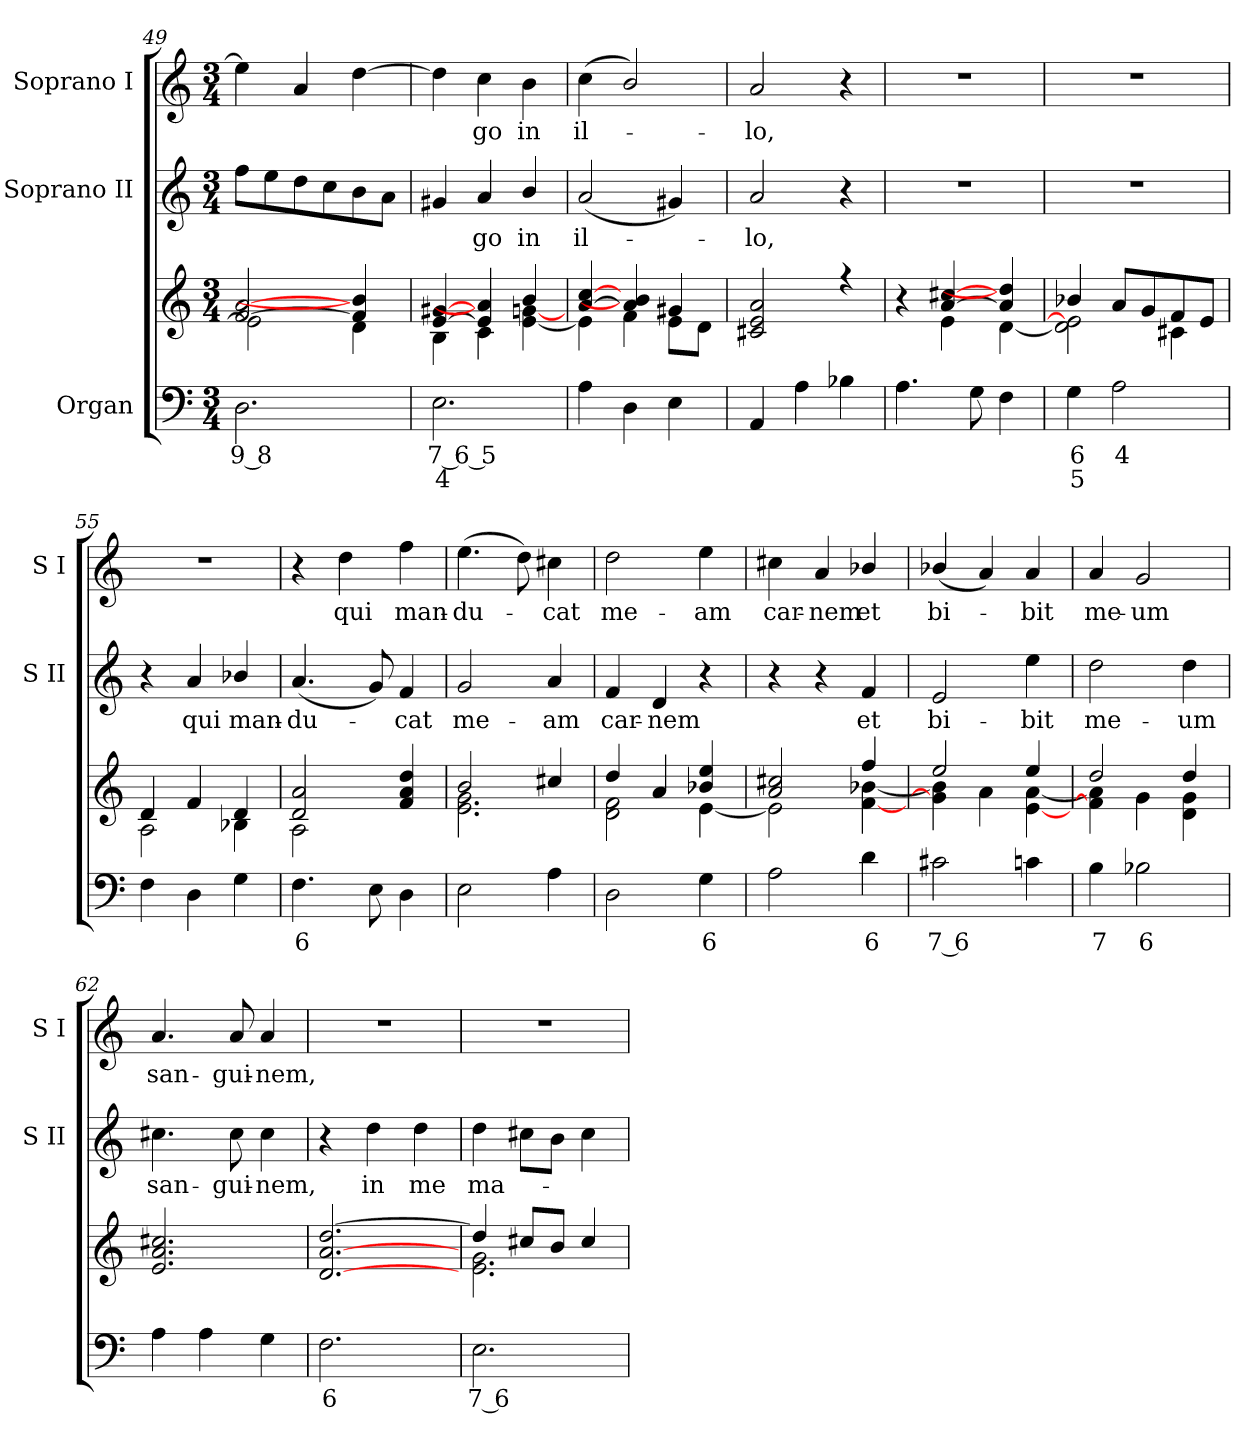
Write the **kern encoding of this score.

**kern	**text	**text	**kern	**kern	**text	**kern	**text
*part3	*part3	*part3	*part3	*part2	*part2	*part1	*part1
*staff4	*staff4	*staff4	*staff3	*staff2	*staff2	*staff1	*staff1
*I"Organ	*	*	*	*I"Soprano II	*	*I"Soprano I	*
*	*	*	*	*I'S II	*	*I'S I	*
!!LO:LB:g=z
*clefF4	*	*	*clefG2	*clefG2	*	*clefG2	*
*k[]	*	*	*k[]	*k[]	*	*k[]	*
*C:	*	*	*C:	*C:	*	*C:	*
*M3/4	*	*	*M3/4	*M3/4	*	*M3/4	*
=49	=49	=49	=49	=49	=49	=49	=49
!	!LO:LY:b	!	!	!	!	!	!
*	*	*	*^	*	*	*	*
2.D	9 8	.	[2f/ [2a/	2e\]	8ffL	.	4ee]	.
.	.	.	.	.	8ee	.	.	.
.	.	.	.	.	8dd	.	4a	.
.	.	.	.	.	8cc	.	.	.
.	.	.	4f/] 4b/]	4d\	8b	.	[4dd	.
.	.	.	.	.	8aJ	.	.	.
=50	=50	=50	=50	=50	=50	=50	=50	=50
!	!LO:LY:b	!LO:LY:b	!	!	!	!	!	!
2.E	7 6 5	4	[4e/ [4g#X/	4B\	4g#X	.	4dd]	.
!	!	!	!	!	!	!LO:LY:b	!	!LO:LY:b
.	.	.	4e/] 4a/]	4c\	4a	go	4cc	go
!	!	!	!	!	!	!LO:LY:b	!	!LO:LY:b
.	.	.	4b/	[4e\ [4g\	4b/	in	4b	in
=51	=51	=51	=51	=51	=51	=51	=51	=51
!	!	!	!	!	!	!LO:LY:b	!	!LO:LY:b
4A	.	.	[4a/ [4cc/	4e\]	(<2a	il-	(<4cc	il-
4D	.	.	4a/] 4b/]	4f\	.	.	2b/)	.
4E	.	.	4g#X/	8e\L	4g#X)	.	.	.
.	.	.	.	8d\J	.	.	.	.
=52	=52	=52	=52	=52	=52	=52	=52	=52
!	!	!	!	!LO:N:vis=1	!	!LO:LY:b	!	!LO:LY:b
4AA	.	.	2c#X/ 2e/ 2a/	2.ryy	2a	lo,	2a	lo,
4A	.	.	.	.	.	.	.	.
4B-X	.	.	4r	.	4r	.	4r	.
=53	=53	=53	=53	=53	=53	=53	=53	=53
!	!	!	!	!	!LO:N:vis=1	!	!LO:N:vis=1	!
4.A	.	.	4r	4ryy	2.r	.	2.r	.
.	.	.	[4a/ [4cc#X/	4e\	.	.	.	.
8G	.	.	.	.	.	.	.	.
4F	.	.	4a/] 4dd/]	[4d\	.	.	.	.
=54	=54	=54	=54	=54	=54	=54	=54	=54
!	!LO:LY:b	!LO:LY:b	!	!	!LO:N:vis=1	!	!LO:N:vis=1	!
4G	6	5	4b-X/	2d\] 2e\]	2.r	.	2.r	.
!	!LO:LY:b	!	!	!	!	!	!	!
2A	4	.	8a/L	.	.	.	.	.
.	.	.	8g/	.	.	.	.	.
.	.	.	8f/	4c#X\	.	.	.	.
.	.	.	8e/J	.	.	.	.	.
=55	=55	=55	=55	=55	=55	=55	=55	=55
!	!	!	!	!	!	!	!LO:N:vis=1	!
4F	.	.	4d/	2A\	4r	.	2.r	.
!	!	!	!	!	!	!LO:LY:b	!	!
4D	.	.	4f/	.	4a	qui	.	.
!	!	!	!	!	!	!LO:LY:b	!	!
4G	.	.	4d/	4B-X\	4b-X/	man-	.	.
!!LO:LB:g=z
=56	=56	=56	=56	=56	=56	=56	=56	=56
!	!LO:LY:b	!	!	!	!	!LO:LY:b	!	!
4.F	6	.	2d/ 2a/	2A\	(<4.a	-du-	4r	.
!	!	!	!	!	!	!	!	!LO:LY:b
.	.	.	.	.	.	.	4dd	qui
8E	.	.	.	.	8g)	.	.	.
!	!	!	!	!	!	!LO:LY:b	!	!LO:LY:b
4D	.	.	4f/ 4a/ 4dd/	4ryy	4f	cat	4ff	man-
=57	=57	=57	=57	=57	=57	=57	=57	=57
!	!	!	!	!	!	!LO:LY:b	!	!LO:LY:b
2E	.	.	2b/	2.e\ 2.g\	2g	me-	(>4.ee	-du-
.	.	.	.	.	.	.	8dd)	.
!	!	!	!	!	!	!LO:LY:b	!	!LO:LY:b
4A	.	.	4cc#X/	.	4a	-am	4cc#X	cat
=58	=58	=58	=58	=58	=58	=58	=58	=58
!	!	!	!	!	!	!LO:LY:b	!	!LO:LY:b
2D	.	.	4dd/	2d\ 2f\	4f	car-	2dd	me-
!	!	!	!	!	!	!LO:LY:b	!	!
.	.	.	4a/	.	4d	-nem	.	.
!	!LO:LY:b	!	!	!	!	!	!	!LO:LY:b
4G	6	.	4b-X/ 4ee/	[4e\	4r	.	4ee	-am
=59	=59	=59	=59	=59	=59	=59	=59	=59
!	!	!	!	!	!	!	!	!LO:LY:b
2A	.	.	2a/ 2cc#X/	2e\]	4r	.	4cc#X	car-
!	!	!	!	!	!	!	!	!LO:LY:b
.	.	.	.	.	4r	.	4a	-nem
!	!LO:LY:b	!	!	!	!	!LO:LY:b	!	!LO:LY:b
4d	6	.	4ff/	[4f\ [4b-X\	4f	et	4b-X/	et
=60	=60	=60	=60	=60	=60	=60	=60	=60
!	!LO:LY:b	!	!	!	!	!LO:LY:b	!	!LO:LY:b
2c#X	7 6	.	2ee/	4g\] 4b-\]	2e	bi-	(<4b-X/	bi-
.	.	.	.	4a\	.	.	4a)	.
!	!	!	!	!	!	!LO:LY:b	!	!LO:LY:b
4cn	.	.	4ee/	[4e\ [4a\	4ee	-bit	4a	bit
=61	=61	=61	=61	=61	=61	=61	=61	=61
!	!LO:LY:b	!	!	!	!	!LO:LY:b	!	!LO:LY:b
4B	7	.	2dd/	4f\] 4a\]	2dd	me-	4a	me-
!	!LO:LY:b	!	!	!	!	!	!	!LO:LY:b
2B-X	6	.	.	4g\	.	.	2g	-um
!	!	!	!	!	!	!LO:LY:b	!	!
.	.	.	4dd/	4d\ 4g\	4dd	-um	.	.
=62	=62	=62	=62	=62	=62	=62	=62	=62
!	!	!	!	!LO:N:vis=1	!	!LO:LY:b	!	!LO:LY:b
4A	.	.	2.e/ 2.a/ 2.cc#X/	2.ryy	4.cc#X	san-	4.a	san-
4A	.	.	.	.	.	.	.	.
!	!	!	!	!	!	!LO:LY:b	!	!LO:LY:b
.	.	.	.	.	8cc#	-gui-	8a	-gui-
!	!	!	!	!	!	!LO:LY:b	!	!LO:LY:b
4G	.	.	.	.	4cc#	-nem,	4a	-nem,
!!LO:LB:g=z
=63	=63	=63	=63	=63	=63	=63	=63	=63
!	!LO:LY:b	!	!	!LO:N:vis=1	!	!	!LO:N:vis=1	!
2.F	6	.	[2.d/ [2.a/ [2.dd/	2.ryy	4r	.	2.r	.
!	!	!	!	!	!	!LO:LY:b	!	!
.	.	.	.	.	4dd	in	.	.
!	!	!	!	!	!	!LO:LY:b	!	!
.	.	.	.	.	4dd	me	.	.
=64	=64	=64	=64	=64	=64	=64	=64	=64
!	!LO:LY:b	!	!	!	!	!LO:LY:b	!LO:N:vis=1	!
2.E	7 6	.	4dd/]	2.e\ 2.g\	4dd	ma-	2.r	.
.	.	.	8cc#X/L	.	8cc#XL	.	.	.
.	.	.	8b/J	.	8bJ	.	.	.
.	.	.	4cc#/	.	4cc#	.	.	.
*	*	*	*v	*v	*	*	*	*
=	=	=	=	=	=	=	=
*-	*-	*-	*-	*-	*-	*-	*-
